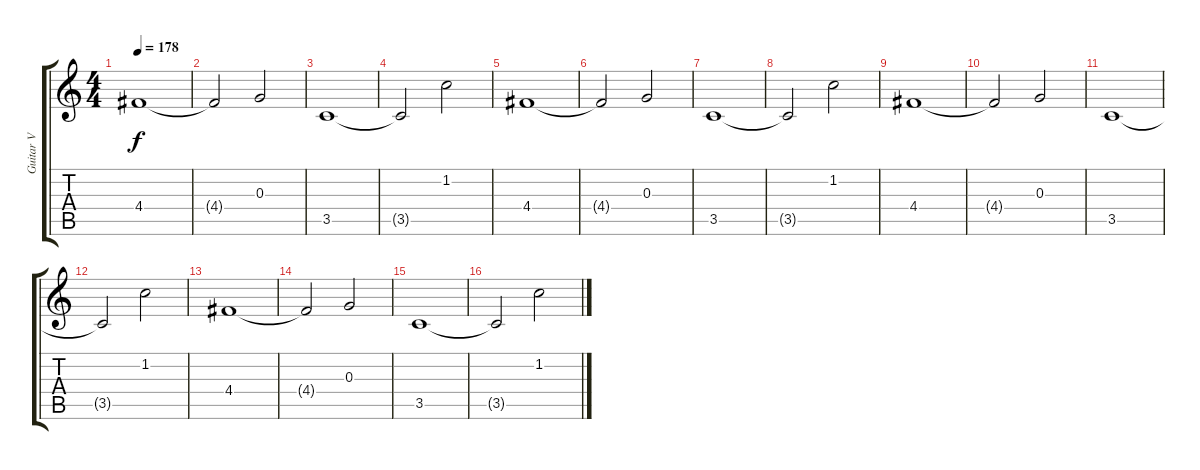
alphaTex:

\track ("Guitar V" "Guitar V") {instrument distortionguitar}
\staff {score tabs}
\tuning (E4 B3 G3 D3 A2 E2) {hide}
\ts (4 4)
\tempo 178
\clef g2
\ks c
4.4.1{dy f} |
4.4{t}.2 0.3.2 |
3.5.1 |
3.5{t}.2 1.2.2 |
4.4.1 |
4.4{t}.2 0.3.2 |
3.5.1 |
3.5{t}.2 1.2.2 |
4.4.1 |
4.4{t}.2 0.3.2 |
3.5.1 |
3.5{t}.2 1.2.2 |
4.4.1 |
4.4{t}.2 0.3.2 |
3.5.1 |
3.5{t}.2 1.2.2
